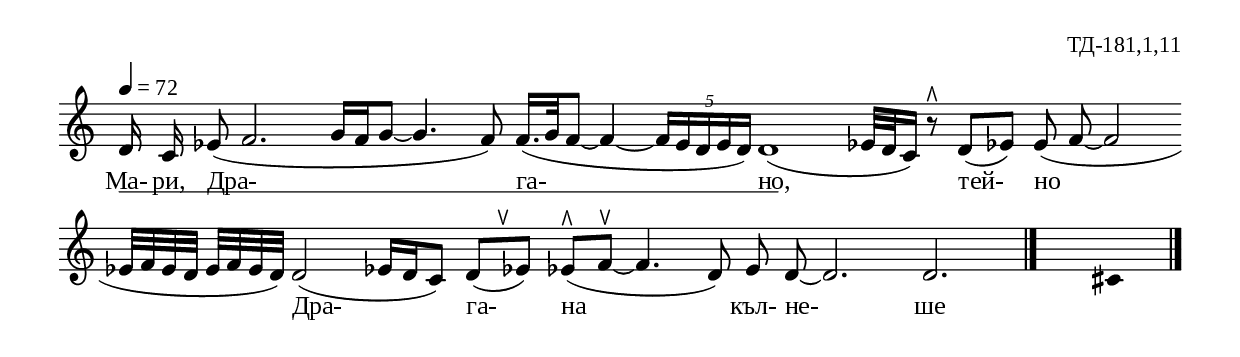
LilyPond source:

%{
td_181_1_11
%}

\include "td-preamble.ly"

\score {
\relative c' {
\tempo 4 = 72
\cadenzaOn
d16 c\noBeam ees8( f2. g16[ f g8]~ g4. f8) f16.[( g32 f8]~ f4~ 
\times 2/5 { f16[ ees d ees d]) } d1( ees!32[ d c16]) r8^\rtoe
\bar ""
d8[( ees!]) \bar "" ees\noBeam( f~ f2 \bar "" ees!32[ f ees d] ees[ f ees d])
d2( ees!16[ d c8]) d[( s^\ltoe ees!]) ees!^\rtoe[( f^\ltoe]~ f4. d8)
\bar ""
ees d\noBeam~ d2. d
 \bar "|." 
s4 \fixB cis
  \bar "|." 
}
\addlyrics { Ма- \startTextSpan ри, Дра- га- но, \stopTextSpan 
тей- но Дра- га- на къл- не- ше }
%
\layout {
   \context { 
	    \Staff \remove "Time_signature_engraver" } 
  indent = #0
  line-width = 190\mm
  ragged-right=##f
\context {
      \Lyrics
      \consists "Text_spanner_engraver"
      \override TextSpanner #'direction = #DOWN
      \override TextSpanner #'style = #'line    
      \override TextSpanner #'outside-staff-priority = ##f
      \override TextSpanner #'padding = #0.2 % sets the distance of the line from the lyrics
      \override TextSpanner #'bound-details =
      #`((left . ((Y . 0)
                  (padding . 0)
                  (attach-dir . ,LEFT)))
         (left-broken . ((end-on-note . #t)))
         (right . ((Y . 0)
                   (padding . 0)
                   (attach-dir . ,RIGHT))))
    }
  
}
%
\midi { 
	\context {
		\Score tempoWholesPerMinute = #(ly:make-moment 72 4)
		}
	}
}
%
\header{
  opus = "ТД-181,1,11"
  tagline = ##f
}


